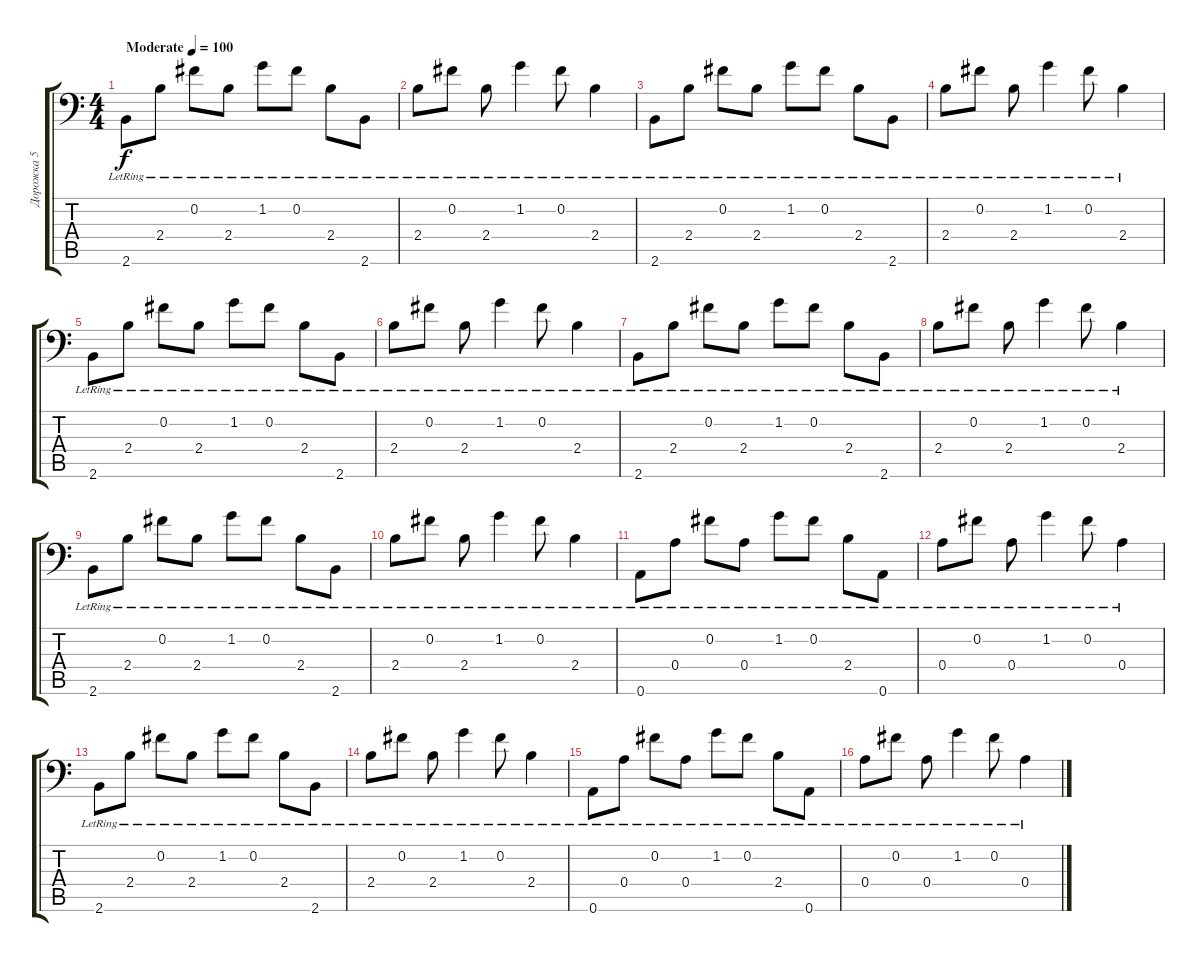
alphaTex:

\track ("Дорожка 5" "Дорожка 5") {instrument electricguitarclean}
\staff {score tabs}
\tuning (B3 Gb3 D3 A2 E2 A1) {hide}
\ts (4 4)
\tempo (100 "Moderate")
\clef f4
\ks c
2.6{lr}.8{dy f instrument electricguitarclean} 2.4{lr}.8 0.2{lr}.8 2.4{lr}.8 1.2{lr}.8 0.2{lr}.8 2.4{lr}.8 2.6{lr}.8 |
2.4{lr}.8 0.2{lr}.8 2.4{lr}.8 1.2{lr}.4 0.2{lr}.8 2.4{lr}.4 |
2.6{lr}.8 2.4{lr}.8 0.2{lr}.8 2.4{lr}.8 1.2{lr}.8 0.2{lr}.8 2.4{lr}.8 2.6{lr}.8 |
2.4{lr}.8 0.2{lr}.8 2.4{lr}.8 1.2{lr}.4 0.2{lr}.8 2.4{lr}.4 |
2.6{lr}.8 2.4{lr}.8 0.2{lr}.8 2.4{lr}.8 1.2{lr}.8 0.2{lr}.8 2.4{lr}.8 2.6{lr}.8 |
2.4{lr}.8 0.2{lr}.8 2.4{lr}.8 1.2{lr}.4 0.2{lr}.8 2.4{lr}.4 |
2.6{lr}.8 2.4{lr}.8 0.2{lr}.8 2.4{lr}.8 1.2{lr}.8 0.2{lr}.8 2.4{lr}.8 2.6{lr}.8 |
2.4{lr}.8 0.2{lr}.8 2.4{lr}.8 1.2{lr}.4 0.2{lr}.8 2.4{lr}.4 |
2.6{lr}.8 2.4{lr}.8 0.2{lr}.8 2.4{lr}.8 1.2{lr}.8 0.2{lr}.8 2.4{lr}.8 2.6{lr}.8 |
2.4{lr}.8 0.2{lr}.8 2.4{lr}.8 1.2{lr}.4 0.2{lr}.8 2.4{lr}.4 |
0.6{lr}.8 0.4{lr}.8 0.2{lr}.8 0.4{lr}.8 1.2{lr}.8 0.2{lr}.8 2.4{lr}.8 0.6{lr}.8 |
0.4{lr}.8 0.2{lr}.8 0.4{lr}.8 1.2{lr}.4 0.2{lr}.8 0.4{lr}.4 |
2.6{lr}.8 2.4{lr}.8 0.2{lr}.8 2.4{lr}.8 1.2{lr}.8 0.2{lr}.8 2.4{lr}.8 2.6{lr}.8 |
2.4{lr}.8 0.2{lr}.8 2.4{lr}.8 1.2{lr}.4 0.2{lr}.8 2.4{lr}.4 |
0.6{lr}.8 0.4{lr}.8 0.2{lr}.8 0.4{lr}.8 1.2{lr}.8 0.2{lr}.8 2.4{lr}.8 0.6{lr}.8 |
0.4{lr}.8 0.2{lr}.8 0.4{lr}.8 1.2{lr}.4 0.2{lr}.8 0.4{lr}.4
